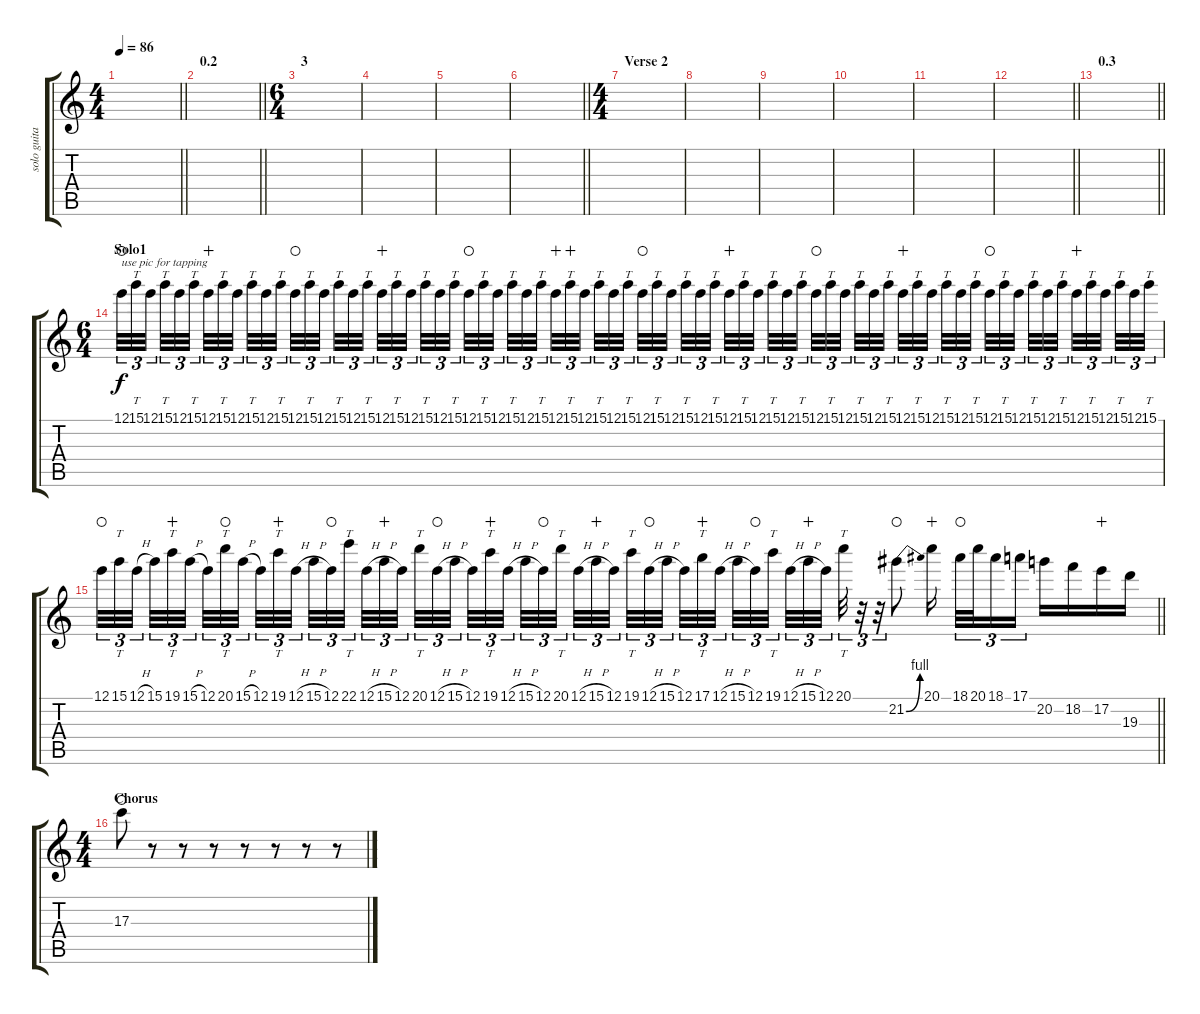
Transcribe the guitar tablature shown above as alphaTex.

\track ("solo guitar" "solo guita") {instrument distortionguitar}
\staff {score tabs}
\tuning (E4 B3 G3 D3 A2 E2) {hide}
\ts (4 4)
\tempo 86
\clef g2
\barLineRight lightlight
\ks c
|
\section ("" "0.2")
\barLineRight lightlight
|
\ts (6 4)
\section ("" "3")
|
|
|
\barLineRight lightlight
|
\ts (4 4)
\section ("" "Verse 2")
|
|
|
|
|
\barLineRight lightlight
|
\section ("" "0.3")
\barLineRight lightlight
|
\ts (6 4)
\section ("" "Solo1")
12.1.32{tu (3 2) txt "use pic for tapping" waho} 15.1.32{tt tu (3 2)} 12.1.32{tu (3 2) beam splitsecondary} 15.1.32{tt tu (3 2)} 12.1.32{tu (3 2)} 15.1.32{tt tu (3 2) beam splitsecondary} 12.1.32{tu (3 2) wahc} 15.1.32{tt tu (3 2)} 12.1.32{tu (3 2) beam splitsecondary} 15.1.32{tt tu (3 2)} 12.1.32{tu (3 2)} 15.1.32{tt tu (3 2) beam splitsecondary} 12.1.32{tu (3 2) waho} 15.1.32{tt tu (3 2)} 12.1.32{tu (3 2) beam splitsecondary} 15.1.32{tt tu (3 2)} 12.1.32{tu (3 2)} 15.1.32{tt tu (3 2) beam splitsecondary} 12.1.32{tu (3 2) wahc} 15.1.32{tt tu (3 2)} 12.1.32{tu (3 2) beam splitsecondary} 15.1.32{tt tu (3 2)} 12.1.32{tu (3 2)} 15.1.32{tt tu (3 2) beam splitsecondary} 12.1.32{tu (3 2) waho} 15.1.32{tt tu (3 2)} 12.1.32{tu (3 2) beam splitsecondary} 15.1.32{tt tu (3 2)} 12.1.32{tu (3 2)} 15.1.32{tt tu (3 2) beam splitsecondary} 12.1.32{tu (3 2) wahc} 15.1.32{tt tu (3 2) wahc} 12.1.32{tu (3 2) beam splitsecondary} 15.1.32{tt tu (3 2)} 12.1.32{tu (3 2)} 15.1.32{tt tu (3 2)} 12.1.32{tu (3 2) waho} 15.1.32{tt tu (3 2)} 12.1.32{tu (3 2) beam splitsecondary} 15.1.32{tt tu (3 2)} 12.1.32{tu (3 2)} 15.1.32{tt tu (3 2) beam splitsecondary} 12.1.32{tu (3 2) wahc} 15.1.32{tt tu (3 2)} 12.1.32{tu (3 2) beam splitsecondary} 15.1.32{tt tu (3 2)} 12.1.32{tu (3 2)} 15.1.32{tt tu (3 2) beam splitsecondary} 12.1.32{tu (3 2) waho} 15.1.32{tt tu (3 2)} 12.1.32{tu (3 2) beam splitsecondary} 15.1.32{tt tu (3 2)} 12.1.32{tu (3 2)} 15.1.32{tt tu (3 2) beam splitsecondary} 12.1.32{tu (3 2) wahc} 15.1.32{tt tu (3 2)} 12.1.32{tu (3 2) beam splitsecondary} 15.1.32{tt tu (3 2)} 12.1.32{tu (3 2)} 15.1.32{tt tu (3 2) beam splitsecondary} 12.1.32{tu (3 2) waho} 15.1.32{tt tu (3 2)} 12.1.32{tu (3 2) beam splitsecondary} 15.1.32{tt tu (3 2)} 12.1.32{tu (3 2)} 15.1.32{tt tu (3 2) beam splitsecondary} 12.1.32{tu (3 2) wahc} 15.1.32{tt tu (3 2)} 12.1.32{tu (3 2) beam splitsecondary} 15.1.32{tt tu (3 2)} 12.1.32{tu (3 2)} 15.1.32{tt tu (3 2)} |
\barLineRight lightlight
12.1.32{tu (3 2) waho} 15.1.32{tt tu (3 2)} 12.1{h}.32{tu (3 2) beam splitsecondary} 15.1.32{tu (3 2)} 19.1.32{tt tu (3 2) wahc} 15.1{h}.32{tu (3 2) beam splitsecondary} 12.1.32{tu (3 2)} 20.1.32{tt tu (3 2) waho} 15.1{h}.32{tu (3 2) beam splitsecondary} 12.1.32{tu (3 2)} 19.1.32{tt tu (3 2) wahc} 12.1{h}.32{tu (3 2) beam splitsecondary} 15.1{h}.32{tu (3 2)} 12.1.32{tu (3 2) waho} 22.1.32{tt tu (3 2) beam splitsecondary} 12.1{h}.32{tu (3 2)} 15.1{h}.32{tu (3 2) wahc} 12.1.32{tu (3 2) beam splitsecondary} 20.1.32{tt tu (3 2)} 12.1{h}.32{tu (3 2) waho} 15.1{h}.32{tu (3 2) beam splitsecondary} 12.1.32{tu (3 2)} 19.1.32{tt tu (3 2) wahc} 12.1{h}.32{tu (3 2) beam splitsecondary} 15.1{h}.32{tu (3 2)} 12.1.32{tu (3 2) waho} 20.1.32{tt tu (3 2) beam splitsecondary} 12.1{h}.32{tu (3 2)} 15.1{h}.32{tu (3 2) wahc} 12.1.32{tu (3 2) beam splitsecondary} 19.1.32{tt tu (3 2)} 12.1{h}.32{tu (3 2) waho} 15.1{h}.32{tu (3 2) beam splitsecondary} 12.1.32{tu (3 2)} 17.1.32{tt tu (3 2) wahc} 12.1{h}.32{tu (3 2)} 15.1{h}.32{tu (3 2)} 12.1.32{tu (3 2) waho} 19.1.32{tt tu (3 2) beam splitsecondary} 12.1{h}.32{tu (3 2)} 15.1{h}.32{tu (3 2) wahc} 12.1.32{tu (3 2) beam splitsecondary} 20.1.32{tt tu (3 2)} r.32{tu (3 2)} r.32{tu (3 2)} 21.2{be (bend 0 0 60 4)}.8{waho} 20.1.16{wahc beam splitsecondary} 18.1.32{tu (3 2) waho} 20.1.32{tu (3 2)} 18.1.16{tu (3 2)} 17.1.16{tu (3 2) beam splitsecondary} 20.2.16 18.2.16 17.2.16{wahc} 19.3.16 |
\ts (4 4)
\section ("" "Chorus")
17.3.8{waho} r.8 r.8 r.8 r.8 r.8 r.8 r.8
